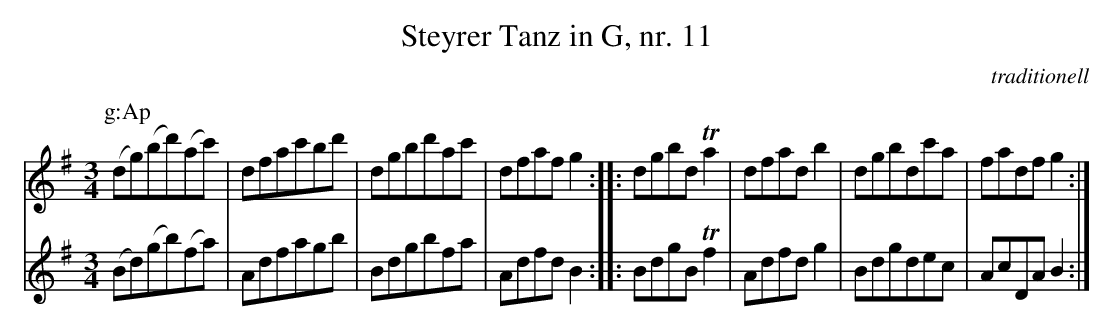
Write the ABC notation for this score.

X:1
T:Steyrer Tanz in G, nr. 11
C:traditionell
M:3/4
L:1/8
K:G
V:1
P:g:Ap
(dg)(bd')(ac') | dfac'bd' | dgbd'ac' | dfaf g2 :|\
|:\
dgbd Ta2 | dfad b2 | dgbdc'a | fadf g2 :|
V:2
(Bd)(gb)(fa) | Adfagb | Bdgbfa | Adfd B2 :|\
|: BdgB Tf2 | Adfd g2 | Bdgdec | AcDA B2 :|
